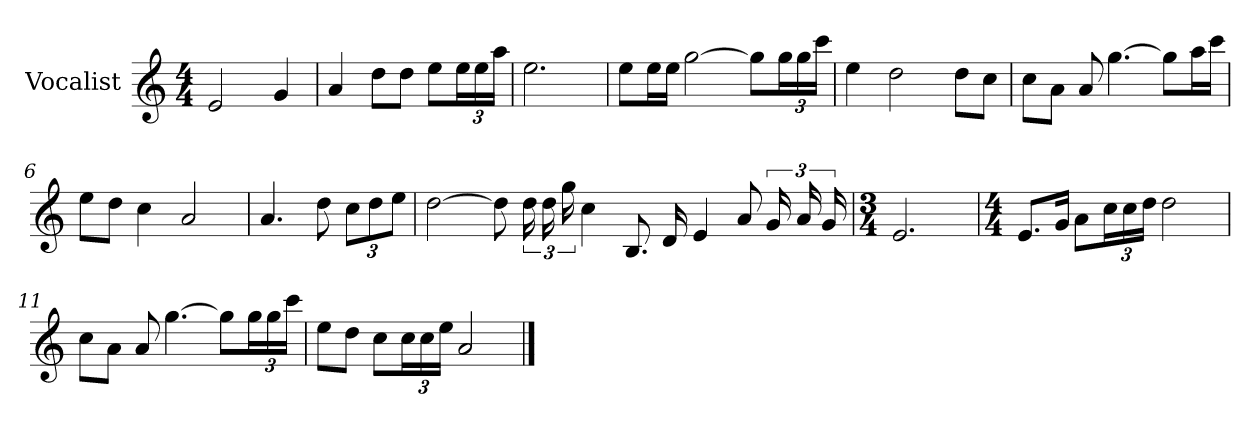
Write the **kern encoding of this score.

**kern
*part1
*staff1
*I"Vocalist
*k[]
*C:
*M4/4
=
2e
4g
=1
4a
8ddL
8ddJ
8eeL
24eeL
24ee
24aaJJ
=2
2.ee
=3
8eeL
16eeL
16eeJJ
[2gg
8ggL]
24ggL
24gg
24cccJJ
=4
4ee
2dd
8ddL
8ccJ
=5
8ccL
8aJ
8a
[4.gg
8ggL]
16aaL
16cccJJ
=6
8eeL
8ddJ
4cc
2a
=7
4.a
8dd
12ccL
12dd
12eeJ
=8
[2dd
8dd]
24dd
24dd
24gg
4cc
8.B
16d
4e
8a
24g
24a
24g
=9
*M3/4
2.e
=10
*M4/4
8.eL
16gJk
8aL
24ccL
24cc
24ddJJ
2dd
=11
8ccL
8aJ
8a
[4.gg
8ggL]
24ggL
24gg
24cccJJ
=12
8eeL
8ddJ
8ccL
24ccL
24cc
24eeJJ
2a
==
*-
